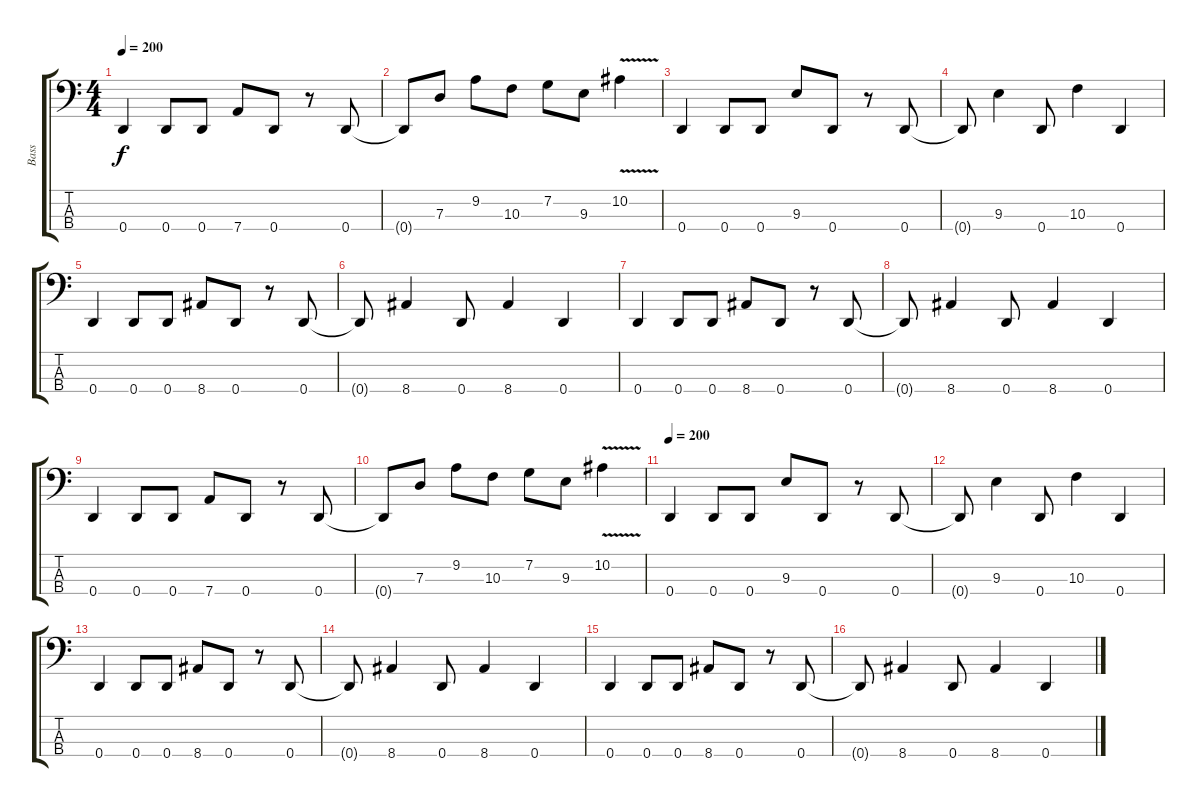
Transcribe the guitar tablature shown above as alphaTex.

\track ("Bass" "Bass") {instrument fretlessbass}
\staff {score tabs}
\tuning (F2 C2 G1 D1) {hide}
\ts (4 4)
\tempo 200
\clef f4
\ks c
0.4.4{dy f} 0.4.8 0.4.8 7.4.8 0.4.8 r.8 0.4.8 |
0.4{t}.8 7.3.8 9.2.8 10.3.8 7.2.8 9.3.8 10.2{v}.4 |
0.4.4 0.4.8 0.4.8 9.3.8 0.4.8 r.8 0.4.8 |
0.4{t}.8 9.3.4 0.4.8 10.3.4 0.4.4 |
0.4.4 0.4.8 0.4.8 8.4.8 0.4.8 r.8 0.4.8 |
0.4{t}.8 8.4.4 0.4.8 8.4.4 0.4.4 |
0.4.4 0.4.8 0.4.8 8.4.8 0.4.8 r.8 0.4.8 |
0.4{t}.8 8.4.4 0.4.8 8.4.4 0.4.4 |
0.4.4 0.4.8 0.4.8 7.4.8 0.4.8 r.8 0.4.8 |
0.4{t}.8 7.3.8 9.2.8 10.3.8 7.2.8 9.3.8 10.2{v}.4 |
\tempo 200
0.4.4 0.4.8 0.4.8 9.3.8 0.4.8 r.8 0.4.8 |
0.4{t}.8 9.3.4 0.4.8 10.3.4 0.4.4 |
0.4.4 0.4.8 0.4.8 8.4.8 0.4.8 r.8 0.4.8 |
0.4{t}.8 8.4.4 0.4.8 8.4.4 0.4.4 |
0.4.4 0.4.8 0.4.8 8.4.8 0.4.8 r.8 0.4.8 |
0.4{t}.8 8.4.4 0.4.8 8.4.4 0.4.4
